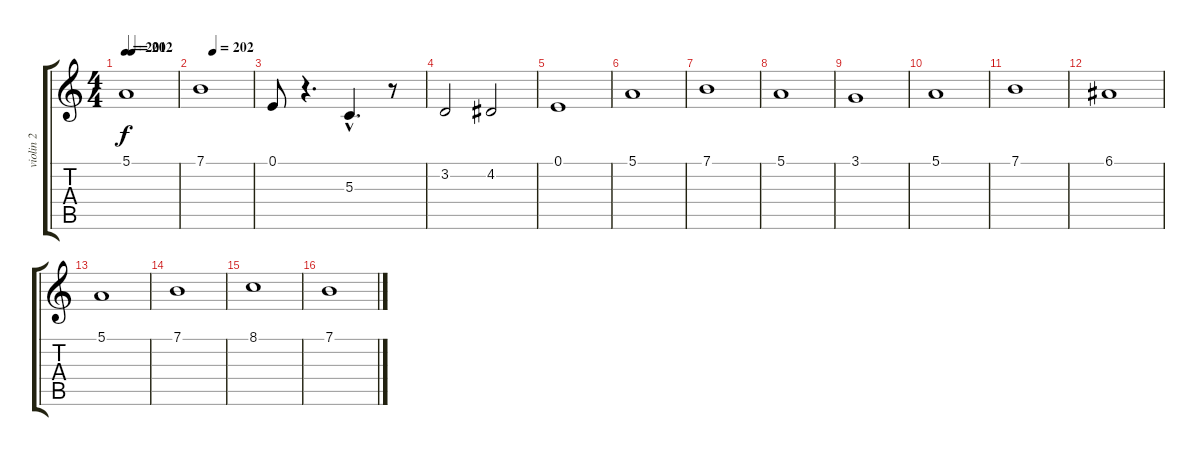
\track ("violin 2" "violin 2") {instrument stringensemble1}
\staff {score tabs}
\tuning (E4 B3 G3 D3 A2 E2) {hide}
\ts (4 4)
\tempo 201
\tempo (202 0.125)
\clef g2
\ks c
5.1.1{dy f} |
\tempo (202 0.25)
7.1.1 |
0.1.8 r.4{d} 5.3{hac}.4{d} r.8 |
3.2.2 4.2.2 |
0.1.1 |
5.1.1 |
7.1.1 |
5.1.1 |
3.1.1 |
5.1.1 |
7.1.1 |
6.1.1 |
5.1.1 |
7.1.1 |
8.1.1 |
7.1.1
